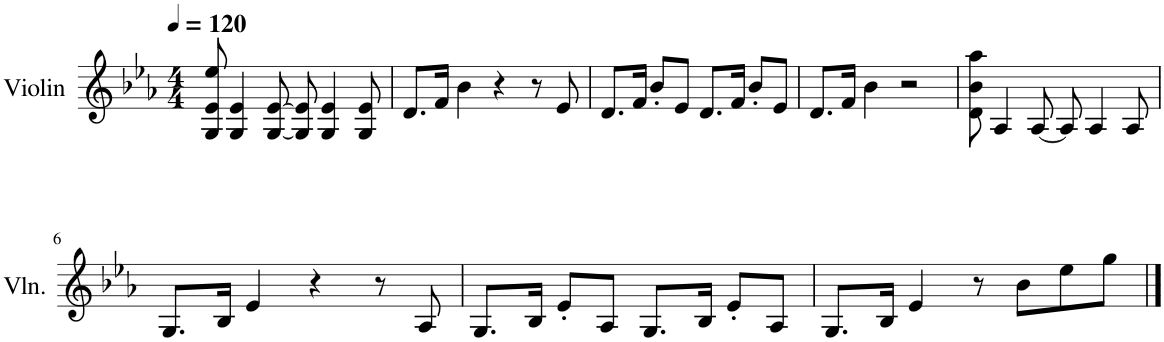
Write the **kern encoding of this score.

**kern
*part1
*staff1
*I"Violin
*I'Vln.
*clefG2
*k[b-e-a-]
*M4/4
*MM120
=1
8G/ 8e-/ 8ee-/
4G/ 4e-/
[8G/ [8e-/
8G/] 8e-/]
4G/ 4e-/
8G/ 8e-/
=2
8.d/L
16f/Jk
4b-\
4r
8r
8e-/
=3
8.d/L
16f/Jk
8b-'/L
8e-/J
8.d/L
16f/Jk
8b-'/L
8e-/J
=4
8.d/L
16f/Jk
4b-\
2r
=5
8d\ 8b-\ 8aa-\
4A-/
[8A-/
8A-/]
4A-/
8A-/
!!LO:LB:g=z
=6
8.G/L
16B-/Jk
4e-/
4r
8r
8A-/
=7
8.G/L
16B-/Jk
8e-'/L
8A-/J
8.G/L
16B-/Jk
8e-'/L
8A-/J
=8
8.G/L
16B-/Jk
4e-/
8r
8b-\L
8ee-\
8gg\J
==
*-
